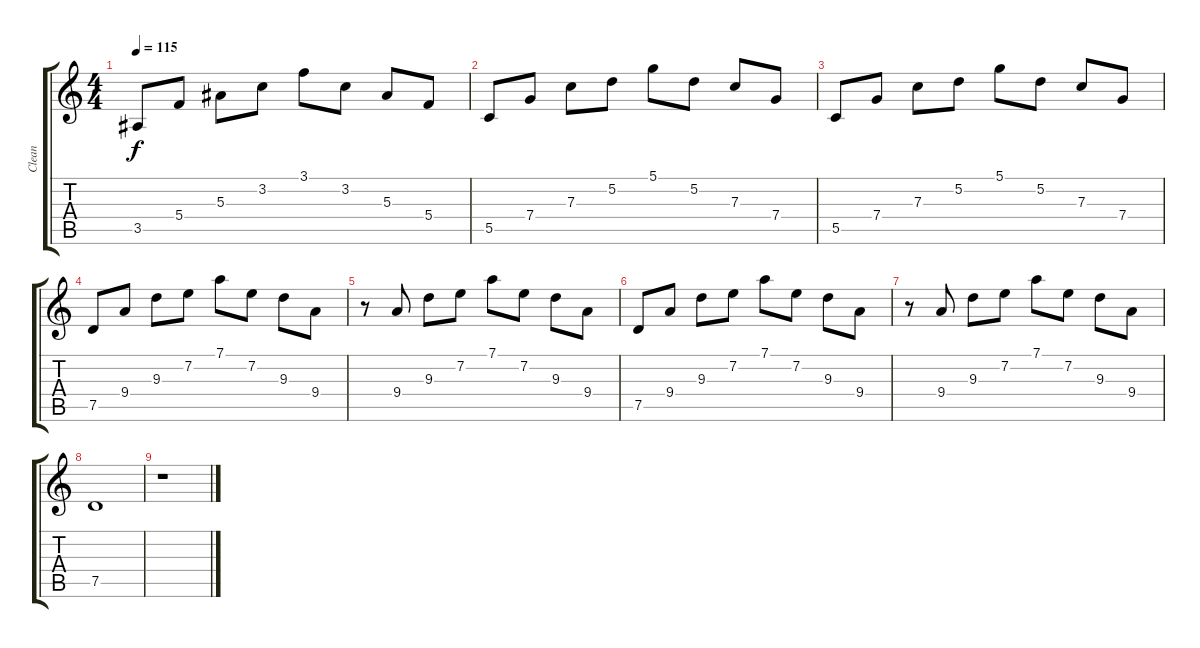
\track ("Clean" "Clean") {instrument electricguitarclean}
\staff {score tabs}
\tuning (D4 A3 F3 C3 G2 D2) {hide}
\ts (4 4)
\tempo 115
\clef g2
\ks c
3.5.8{dy f} 5.4.8 5.3.8 3.2.8 3.1.8 3.2.8 5.3.8 5.4.8 |
5.5.8 7.4.8 7.3.8 5.2.8 5.1.8 5.2.8 7.3.8 7.4.8 |
5.5.8 7.4.8 7.3.8 5.2.8 5.1.8 5.2.8 7.3.8 7.4.8 |
7.5.8 9.4.8 9.3.8 7.2.8 7.1.8 7.2.8 9.3.8 9.4.8 |
r.8 9.4.8 9.3.8 7.2.8 7.1.8 7.2.8 9.3.8 9.4.8 |
7.5.8 9.4.8 9.3.8 7.2.8 7.1.8 7.2.8 9.3.8 9.4.8 |
r.8 9.4.8 9.3.8 7.2.8 7.1.8 7.2.8 9.3.8 9.4.8 |
7.5.1 |
r.1
